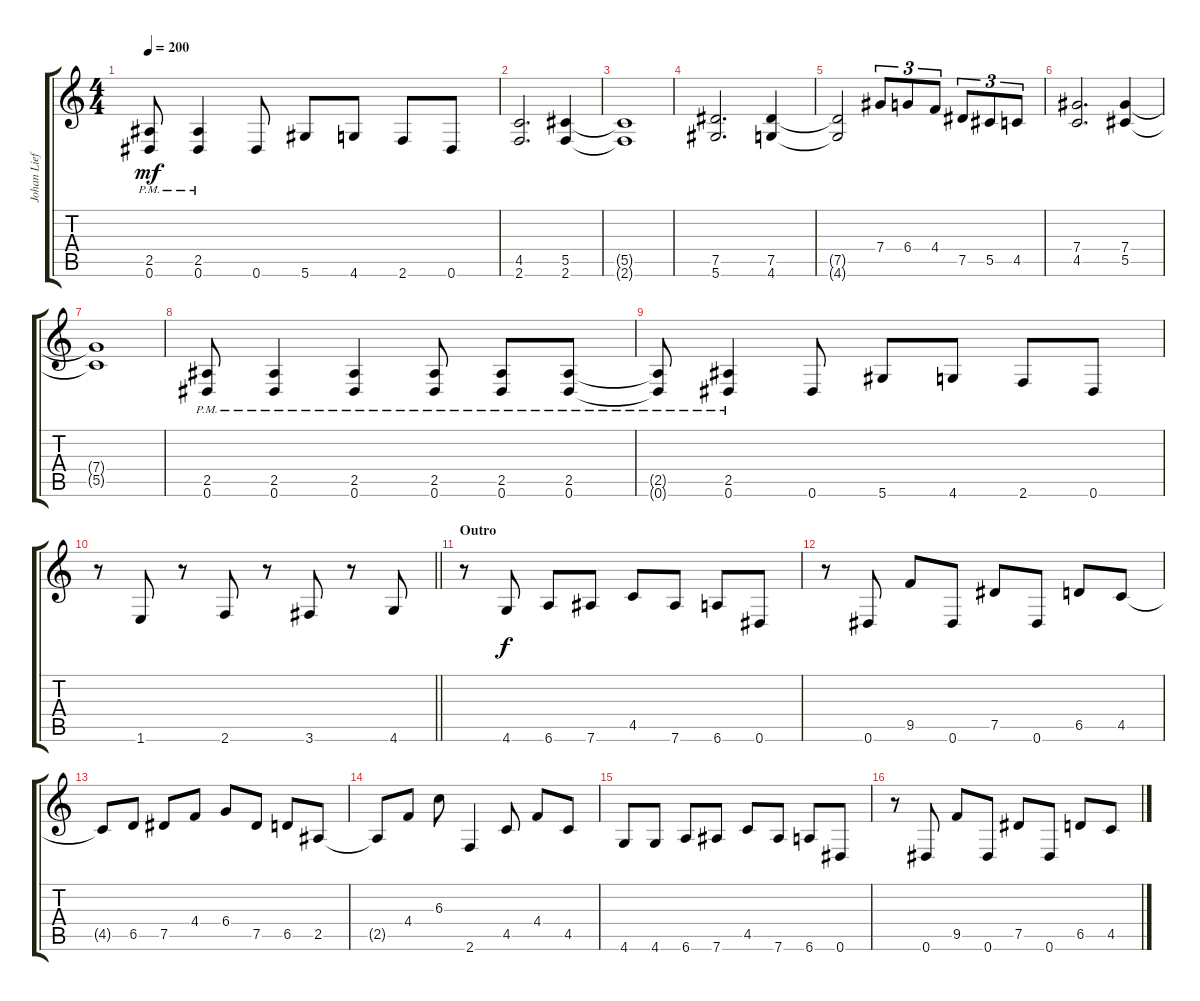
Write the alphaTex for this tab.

\track ("Johan Liefvendahl" "Johan Lief") {instrument overdrivenguitar}
\staff {score tabs}
\tuning (Eb4 Bb3 Gb3 Db3 Ab2 Eb2) {hide}
\ts (4 4)
\tempo 200
\clef g2
\ks c
(2.5{pm t} 0.6{pm t}).8{dy mf} (2.5{pm} 0.6{pm}).4 0.6.8 5.6.8 4.6.8 2.6.8 0.6.8 |
(4.5 2.6).2{d} (5.5 2.6).4 |
(5.5{t} 2.6{t}).1 |
(7.5 5.6).2{d} (7.5 4.6).4 |
(7.5{t} 4.6{t}).2 7.4.8{tu (3 2)} 6.4.8{tu (3 2)} 4.4.8{tu (3 2)} 7.5.8{tu (3 2)} 5.5.8{tu (3 2)} 4.5.8{tu (3 2)} |
(7.4 4.5).2{d} (7.4 5.5).4 |
(7.4{t} 5.5{t}).1 |
(2.5{pm} 0.6{pm}).8 (2.5{pm} 0.6{pm}).4 (2.5{pm} 0.6{pm}).4 (2.5{pm} 0.6{pm}).8 (2.5{pm} 0.6{pm}).8 (2.5{pm} 0.6{pm}).8 |
(2.5{pm t} 0.6{pm t}).8 (2.5{pm} 0.6{pm}).4 0.6.8 5.6.8 4.6.8 2.6.8 0.6.8 |
\barLineRight lightlight
r.8 1.6.8 r.8 2.6.8 r.8 3.6.8 r.8 4.6.8 |
\section ("" "Outro")
r.8 4.6.8{dy f} 6.6.8 7.6.8 4.5.8 7.6.8 6.6.8 0.6.8 |
r.8 0.6.8 9.5.8 0.6.8 7.5.8 0.6.8 6.5.8 4.5.8 |
4.5{t}.8 6.5.8 7.5.8 4.4.8 6.4.8 7.5.8 6.5.8 2.5.8 |
2.5{t}.8 4.4.8 6.3.8 2.6.4 4.5.8 4.4.8 4.5.8 |
4.6.8 4.6.8 6.6.8 7.6.8 4.5.8 7.6.8 6.6.8 0.6.8 |
r.8 0.6.8 9.5.8 0.6.8 7.5.8 0.6.8 6.5.8 4.5.8
